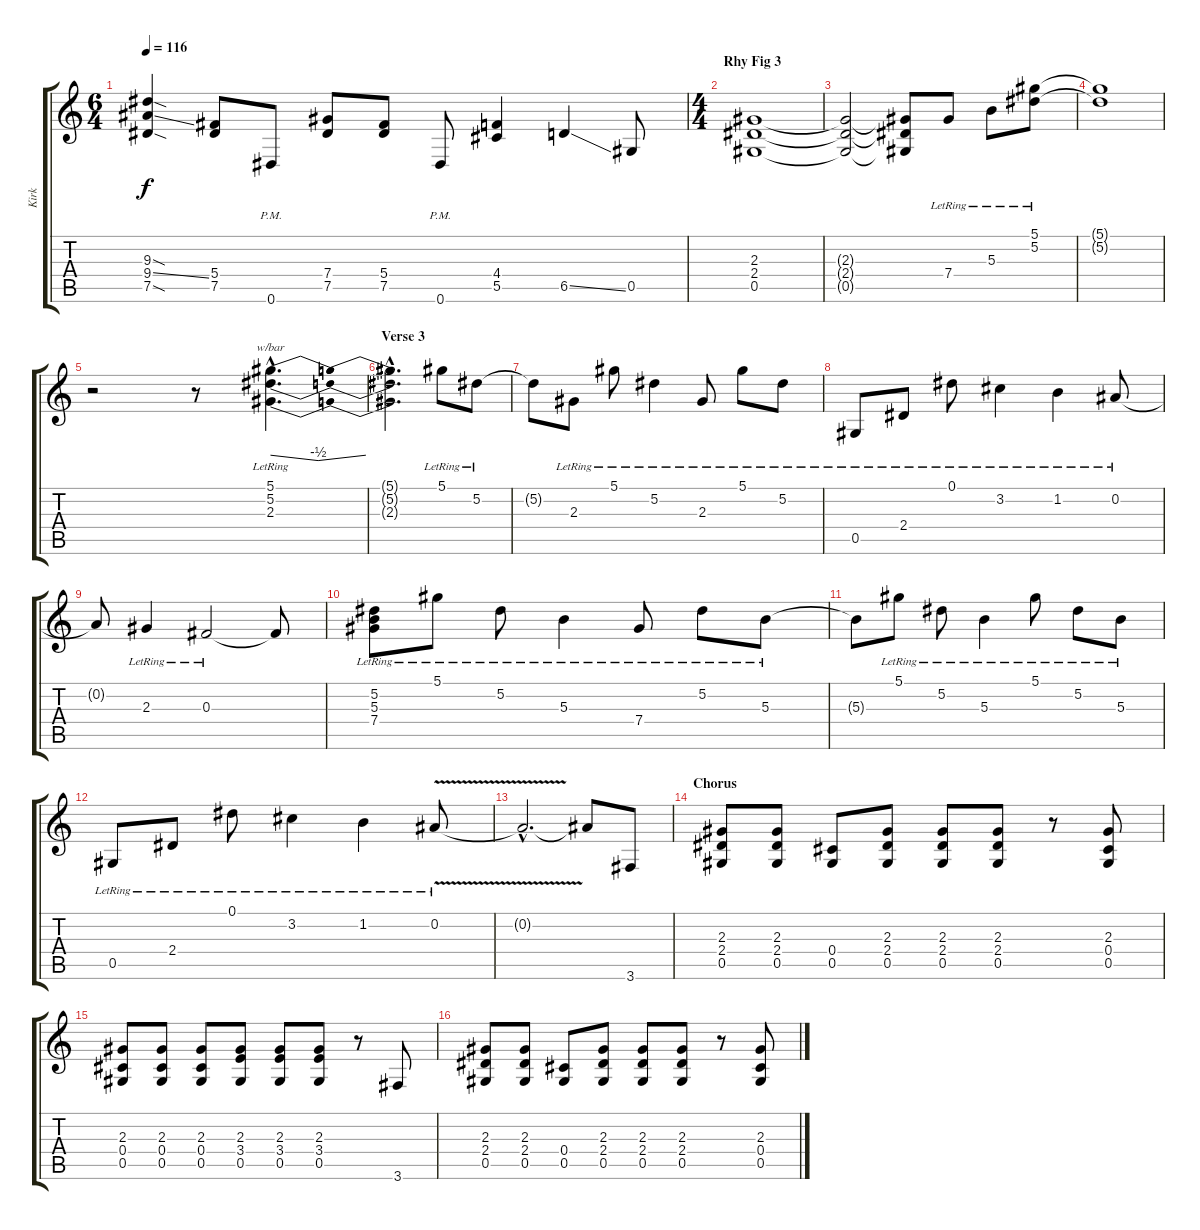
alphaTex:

\track ("Kirk" "Kirk") {instrument distortionguitar}
\staff {score tabs}
\tuning (Eb4 Bb3 Gb3 Db3 Ab2 Eb2) {hide}
\ts (6 4)
\tempo 116
\clef g2
\ks c
(9.3{sod} 9.4{ss} 7.5{sod}).4{dy f} (5.4 7.5).8 0.6{pm}.8 (7.4 7.5).8 (5.4 7.5).8 0.6{pm}.8 (4.4 5.5).4 6.5{ss}.4 0.5.8 |
\ts (4 4)
\section ("" "Rhy Fig 3")
(2.3 2.4 0.5).1 |
(2.3{t} 2.4{t} 0.5{t}).2 (2.3{t} 2.4{t} 0.5{t}).8 7.4{lr}.8{instrument electricguitarclean} 5.3{lr}.8 (5.1{lr} 5.2{lr}).8 |
(5.1{t} 5.2{t}).1 |
r.2 r.8 (5.1{hac lr} 5.2{hac lr} 2.3{hac lr}).4{d tbe (dip default 0 0 30 -2 60 0)} |
\section ("" "Verse 3")
(5.1{hac t} 5.2{hac t} 2.3{hac t}).2{d} 5.1{lr}.8 5.2{lr}.8 |
5.2{t}.8 2.3{lr}.8 5.1{lr}.8 5.2{lr}.4 2.3{lr}.8 5.1{lr}.8 5.2{lr}.8 |
0.5{lr}.8 2.4{lr}.8 0.1{lr}.8 3.2{lr}.4 1.2{lr}.4 0.2{lr}.8 |
0.2{t}.8 2.3{lr}.4 0.3{lr}.2 0.3{t}.8 |
(5.2{lr} 5.3{lr} 7.4{lr}).8 5.1{lr}.8 5.2{lr}.8 5.3{lr}.4 7.4{lr}.8 5.2{lr}.8 5.3{lr}.8 |
5.3{t}.8 5.1{lr}.8 5.2{lr}.8 5.3{lr}.4 5.1{lr}.8 5.2{lr}.8 5.3{lr}.8 |
0.5{lr}.8 2.4{lr}.8 0.1{lr}.8 3.2{lr}.4 1.2{lr}.4 0.2{v lr}.8 |
0.2{hac t}.2{d} 0.2{t}.8 3.6.8{instrument distortionguitar} |
\section ("" "Chorus")
(2.3 2.4 0.5).8 (2.3 2.4 0.5).8 (0.4 0.5).8 (2.3 2.4 0.5).8 (2.3 2.4 0.5).8 (2.3 2.4 0.5).8 r.8 (2.3 0.4 0.5).8 |
(2.3 0.4 0.5).8 (2.3 0.4 0.5).8 (2.3 0.4 0.5).8 (2.3 3.4 0.5).8 (2.3 3.4 0.5).8 (2.3 3.4 0.5).8 r.8 3.6.8 |
(2.3 2.4 0.5).8 (2.3 2.4 0.5).8 (0.4 0.5).8 (2.3 2.4 0.5).8 (2.3 2.4 0.5).8 (2.3 2.4 0.5).8 r.8 (2.3 0.4 0.5).8
